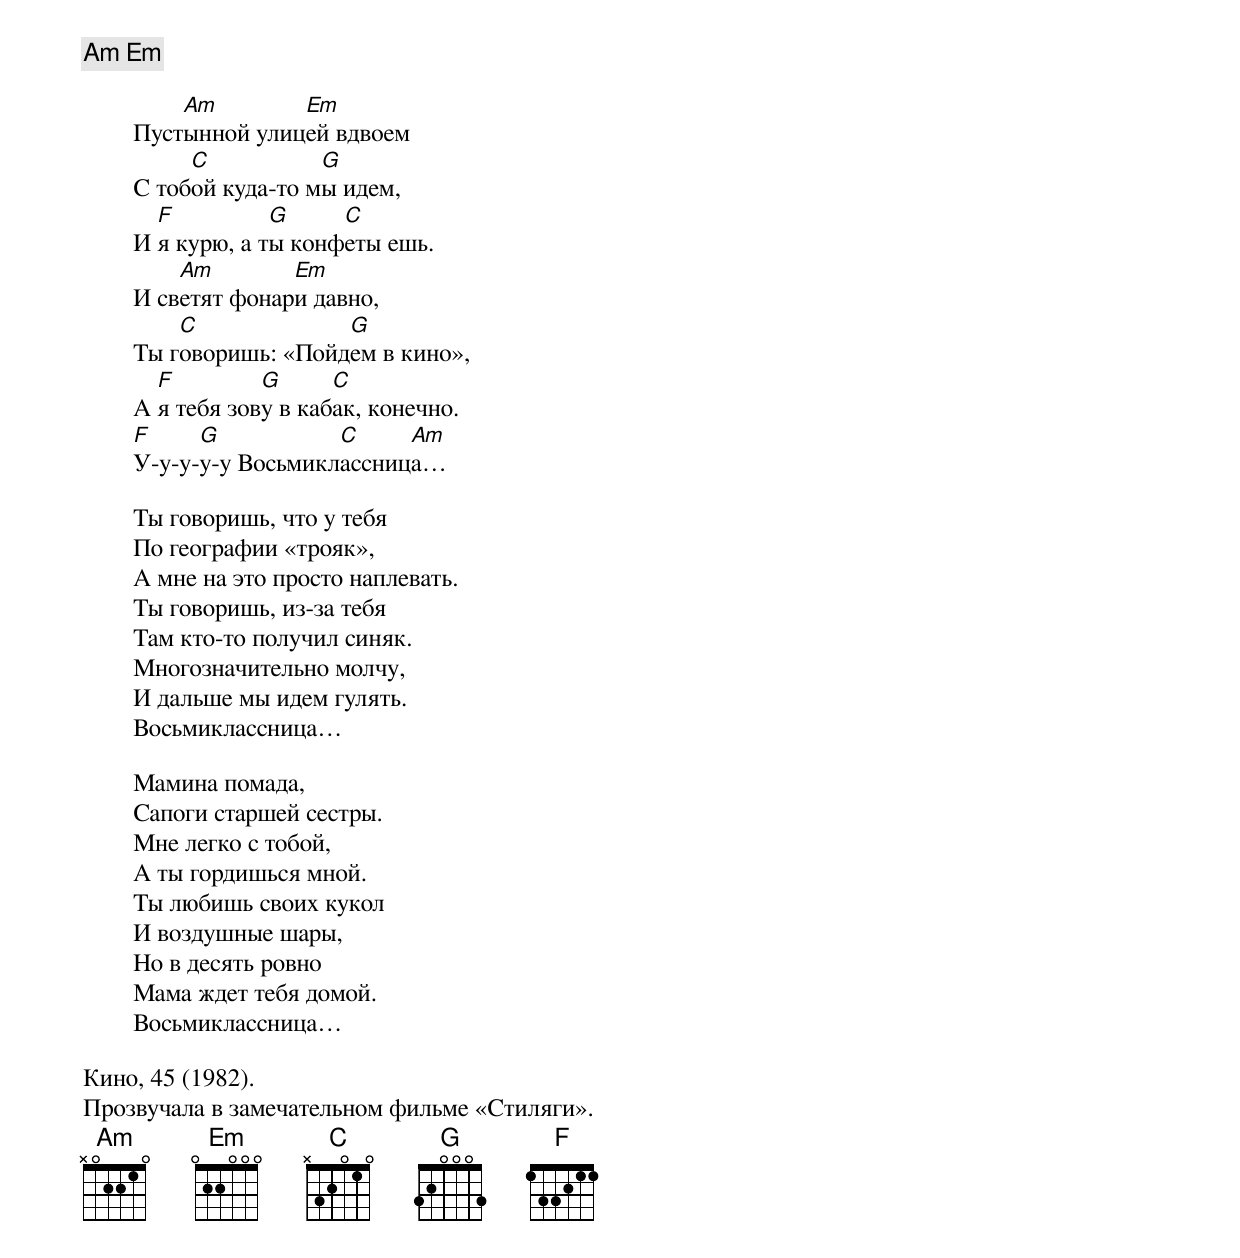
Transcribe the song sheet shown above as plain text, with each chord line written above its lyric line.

	[Am Em]

	    Am        Em
	Пустынной улицей вдвоем
	     C           G
	С тобой куда-то мы идем,
	  F          G     C
	И я курю, а ты конфеты ешь.
	    Am        Em
	И светят фонари давно,
	    C             G
	Ты говоришь: «Пойдем в кино»,
	  F         G      C
	А я тебя зову в кабак, конечно.
	F     G           C     Am
	У-у-у-у-у Восьмиклассница…

	Ты говоришь, что у тебя
	По географии «трояк»,
	А мне на это просто наплевать.
	Ты говоришь, из-за тебя
	Там кто-то получил синяк.
	Многозначительно молчу,
	И дальше мы идем гулять.
	Восьмиклассница…

	Мамина помада,
	Сапоги старшей сестры.
	Мне легко с тобой,
	А ты гордишься мной.
	Ты любишь своих кукол
	И воздушные шары,
	Но в десять ровно
	Мама ждет тебя домой.
	Восьмиклассница…

Кино, 45 (1982).
Прозвучала в замечательном фильме «Стиляги».
